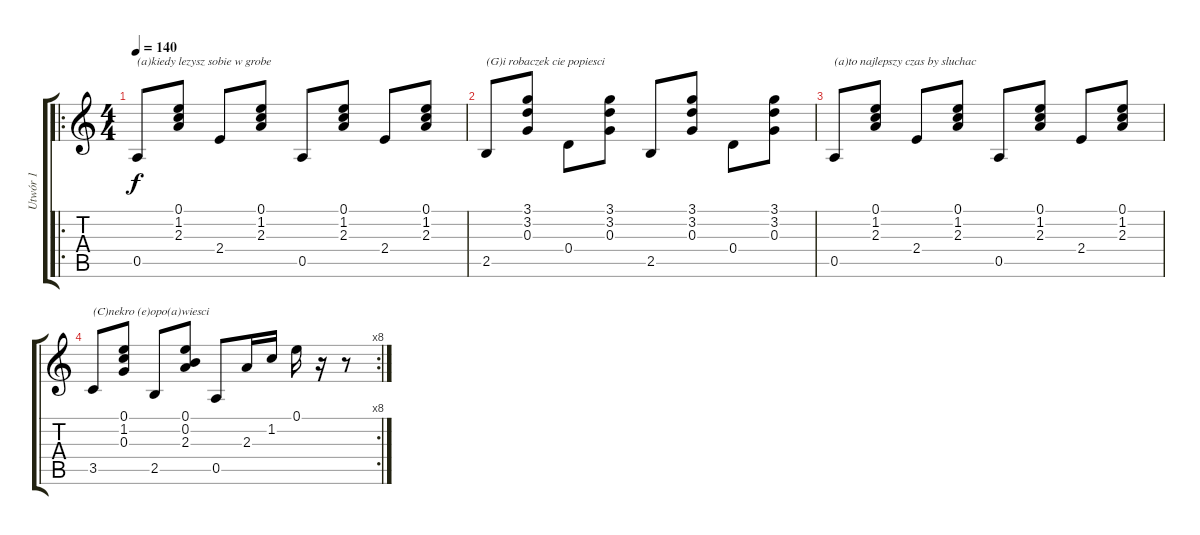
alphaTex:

\track ("Utwór 1" "Utwór 1") {instrument acousticguitarsteel}
\staff {score tabs}
\tuning (E4 B3 G3 D3 A2 E2) {hide}
\ro
\ts (4 4)
\tempo 140
\clef g2
\ks c
0.5.8{txt "(a)kiedy lezysz sobie w grobe" dy f instrument acousticguitarsteel} (0.1 1.2 2.3).8 2.4.8 (0.1 1.2 2.3).8 0.5.8 (0.1 1.2 2.3).8 2.4.8 (0.1 1.2 2.3).8 |
2.5.8{txt "(G)i robaczek cie popiesci"} (3.1 3.2 0.3).8 0.4.8 (3.1 3.2 0.3).8 2.5.8 (3.1 3.2 0.3).8 0.4.8 (3.1 3.2 0.3).8 |
0.5.8{txt "(a)to najlepszy czas by sluchac"} (0.1 1.2 2.3).8 2.4.8 (0.1 1.2 2.3).8 0.5.8 (0.1 1.2 2.3).8 2.4.8 (0.1 1.2 2.3).8 |
\rc 8
3.5.8{txt "(C)nekro (e)opo(a)wiesci"} (0.1 1.2 0.3).8 2.5.8 (0.1 0.2 2.3).8 0.5.8 2.3.16 1.2.16 0.1.16 r.16 r.8
